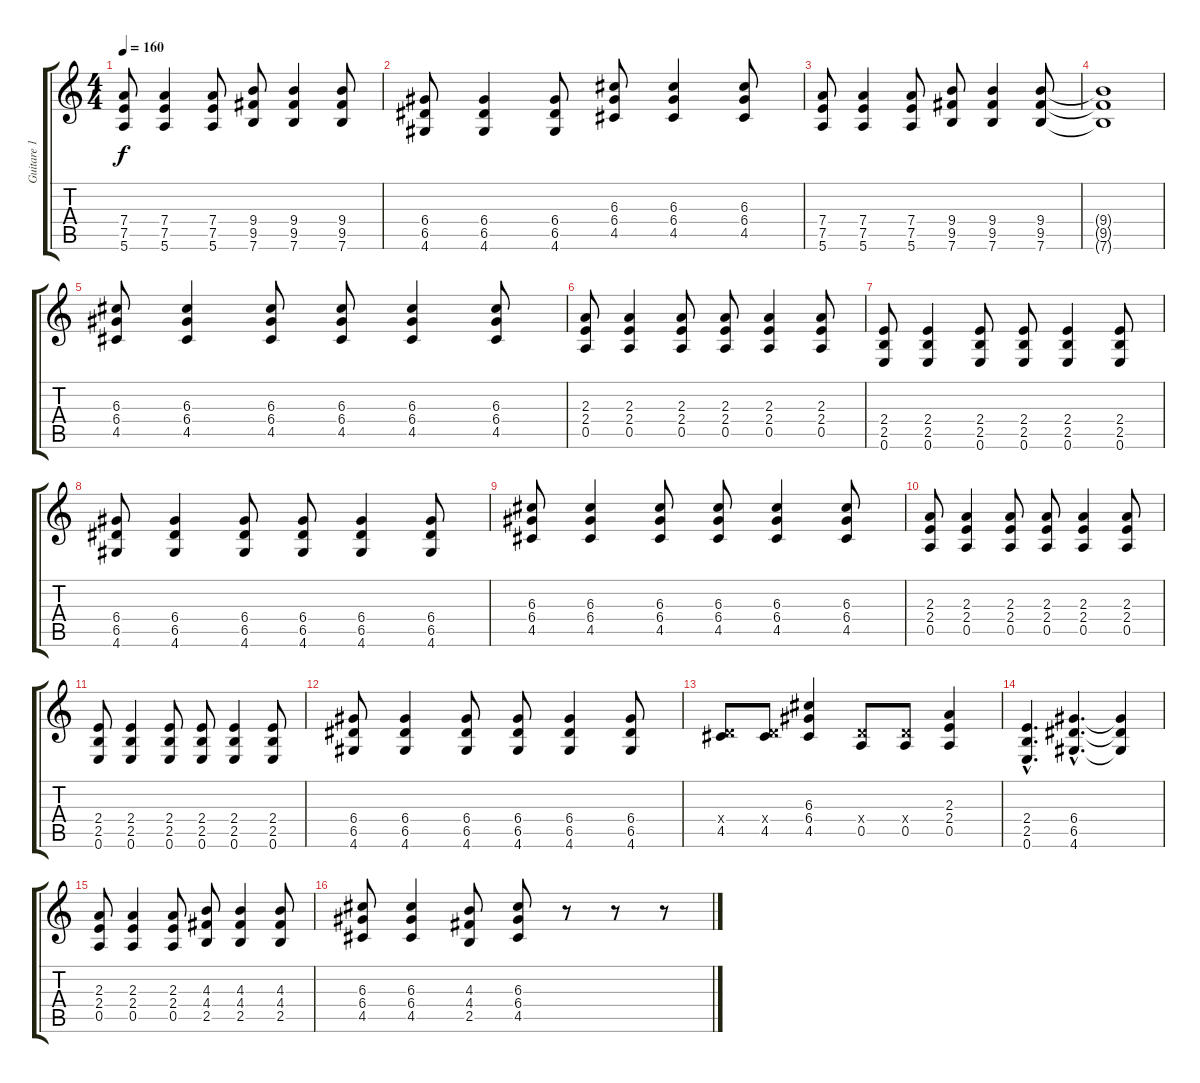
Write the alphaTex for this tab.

\track ("Guitare 1" "Guitare 1") {instrument distortionguitar}
\staff {score tabs}
\tuning (E4 B3 G3 D3 A2 E2) {hide}
\ts (4 4)
\tempo 160
\clef g2
\ks c
(7.4 7.5 5.6).8{dy f} (7.4 7.5 5.6).4 (7.4 7.5 5.6).8 (9.4 9.5 7.6).8 (9.4 9.5 7.6).4 (9.4 9.5 7.6).8 |
(6.4 6.5 4.6).8 (6.4 6.5 4.6).4 (6.4 6.5 4.6).8 (6.3 6.4 4.5).8 (6.3 6.4 4.5).4 (6.3 6.4 4.5).8 |
(7.4 7.5 5.6).8 (7.4 7.5 5.6).4 (7.4 7.5 5.6).8 (9.4 9.5 7.6).8 (9.4 9.5 7.6).4 (9.4 9.5 7.6).8 |
(9.4{t} 9.5{t} 7.6{t}).1 |
(6.3 6.4 4.5).8 (6.3 6.4 4.5).4 (6.3 6.4 4.5).8 (6.3 6.4 4.5).8 (6.3 6.4 4.5).4 (6.3 6.4 4.5).8 |
(2.3 2.4 0.5).8 (2.3 2.4 0.5).4 (2.3 2.4 0.5).8 (2.3 2.4 0.5).8 (2.3 2.4 0.5).4 (2.3 2.4 0.5).8 |
(2.4 2.5 0.6).8 (2.4 2.5 0.6).4 (2.4 2.5 0.6).8 (2.4 2.5 0.6).8 (2.4 2.5 0.6).4 (2.4 2.5 0.6).8 |
(6.4 6.5 4.6).8 (6.4 6.5 4.6).4 (6.4 6.5 4.6).8 (6.4 6.5 4.6).8 (6.4 6.5 4.6).4 (6.4 6.5 4.6).8 |
(6.3 6.4 4.5).8 (6.3 6.4 4.5).4 (6.3 6.4 4.5).8 (6.3 6.4 4.5).8 (6.3 6.4 4.5).4 (6.3 6.4 4.5).8 |
(2.3 2.4 0.5).8 (2.3 2.4 0.5).4 (2.3 2.4 0.5).8 (2.3 2.4 0.5).8 (2.3 2.4 0.5).4 (2.3 2.4 0.5).8 |
(2.4 2.5 0.6).8 (2.4 2.5 0.6).4 (2.4 2.5 0.6).8 (2.4 2.5 0.6).8 (2.4 2.5 0.6).4 (2.4 2.5 0.6).8 |
(6.4 6.5 4.6).8 (6.4 6.5 4.6).4 (6.4 6.5 4.6).8 (6.4 6.5 4.6).8 (6.4 6.5 4.6).4 (6.4 6.5 4.6).8 |
(0.4{x} 4.5).8 (0.4{x} 4.5).8 (6.3 6.4 4.5).4 (0.4{x} 0.5).8 (0.4{x} 0.5).8 (2.3 2.4 0.5).4 |
(2.4{hac} 2.5{hac} 0.6{hac}).4{d} (6.4{hac} 6.5{hac} 4.6{hac}).4{d} (6.4{t} 6.5{t} 4.6{t}).4 |
(2.3 2.4 0.5).8 (2.3 2.4 0.5).4 (2.3 2.4 0.5).8 (4.3 4.4 2.5).8 (4.3 4.4 2.5).4 (4.3 4.4 2.5).8 |
(6.3 6.4 4.5).8 (6.3 6.4 4.5).4 (4.3 4.4 2.5).8 (6.3 6.4 4.5).8 r.8 r.8 r.8
